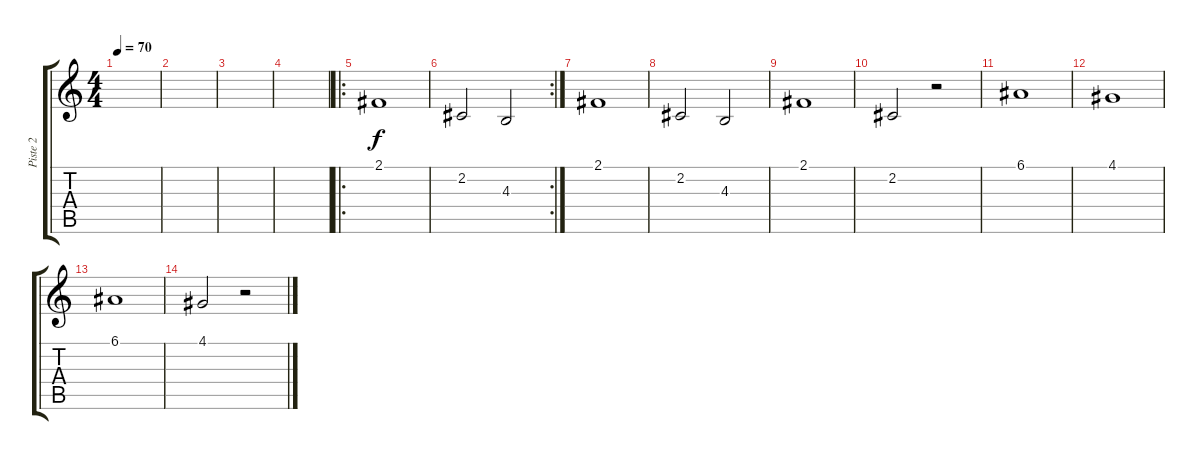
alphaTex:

\track ("Piste 2" "Piste 2") {instrument synthvoice}
\staff {score tabs}
\tuning (E4 B3 G3 D3 A2 E2) {hide}
\ts (4 4)
\tempo 70
\clef g2
\ks c
|
|
|
|
\ro
2.1.1 |
\rc 2
2.2.2 4.3.2 |
2.1.1 |
2.2.2 4.3.2 |
2.1.1 |
2.2.2 r.2 |
6.1.1 |
4.1.1 |
6.1.1 |
4.1.2 r.2
